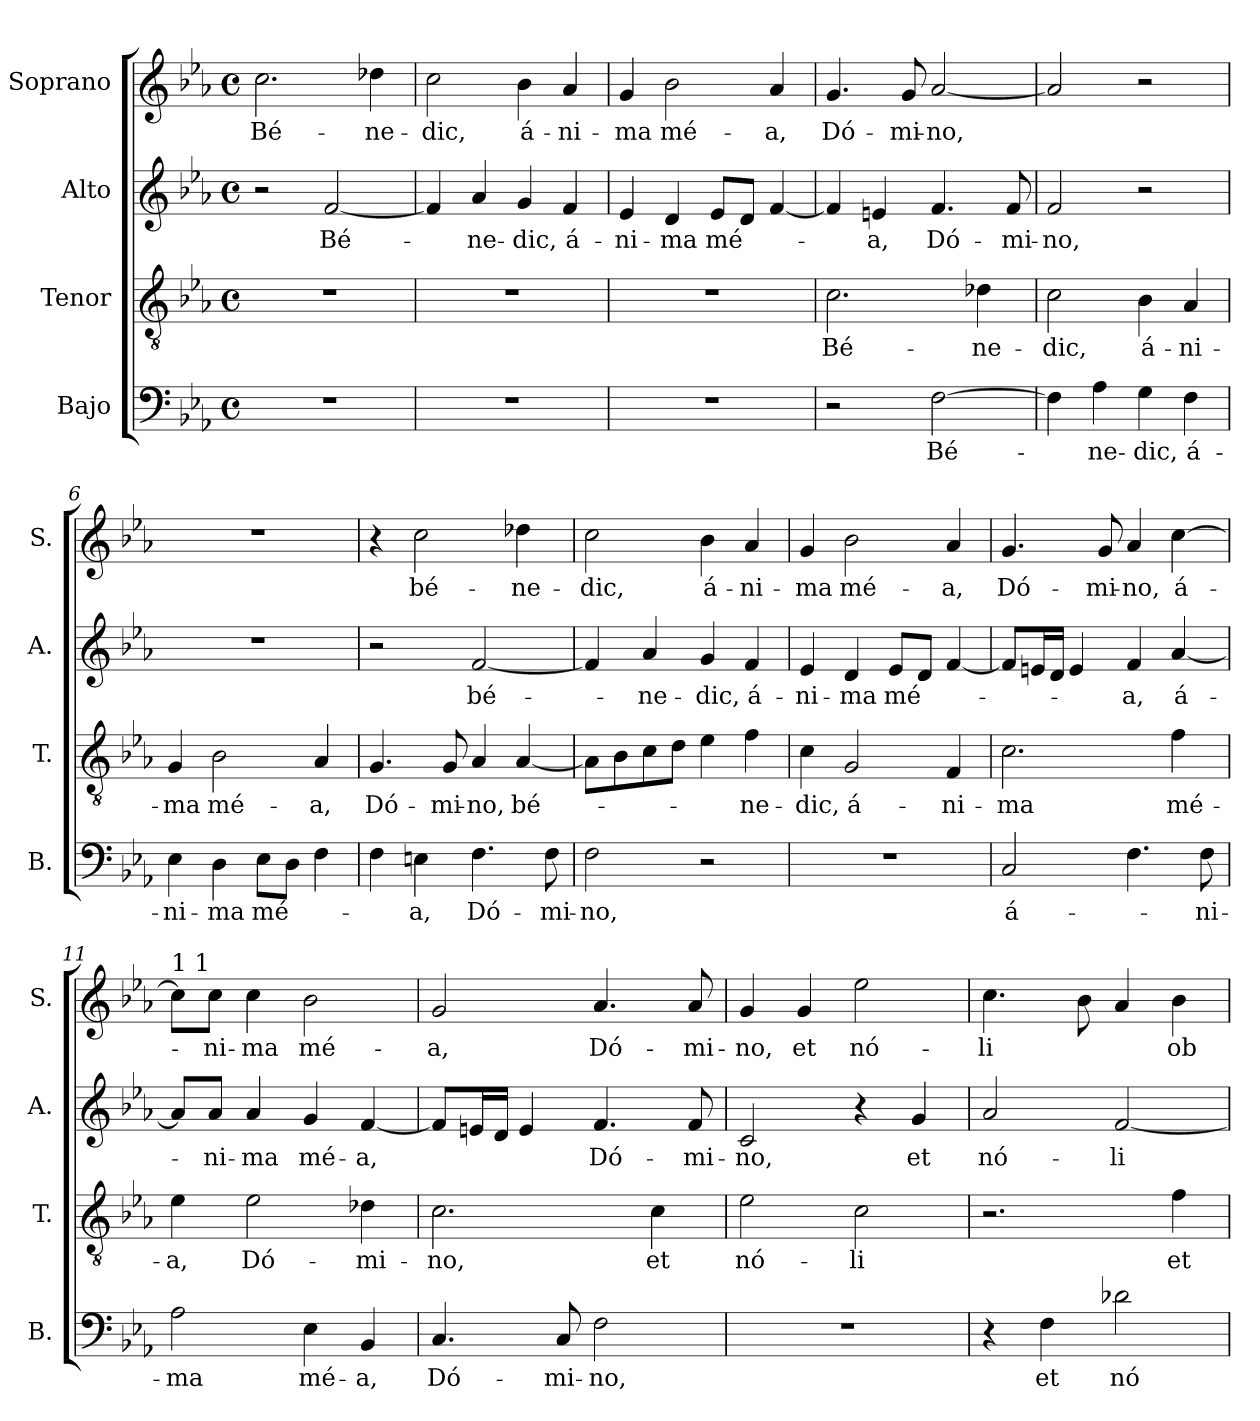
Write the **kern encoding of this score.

**kern	**text	**kern	**text	**kern	**text	**kern	**text
*part4	*part4	*part3	*part3	*part2	*part2	*part1	*part1
*staff4	*staff4	*staff3	*staff3	*staff2	*staff2	*staff1	*staff1
*I"Bajo	*	*I"Tenor	*	*I"Alto	*	*I"Soprano	*
*I'B.	*	*I'T.	*	*I'A.	*	*I'S.	*
*clefF4	*	*clefGv2	*	*clefG2	*	*clefG2	*
*k[b-e-a-]	*	*k[b-e-a-]	*	*k[b-e-a-]	*	*k[b-e-a-]	*
*E-:	*	*E-:	*	*E-:	*	*E-:	*
*M4/4	*	*M4/4	*	*M4/4	*	*M4/4	*
*met(c)	*	*met(c)	*	*met(c)	*	*met(c)	*
=1	=1	=1	=1	=1	=1	=1	=1
!	!	!	!	!	!	!	!LO:LY:b
1r	.	1r	.	2r	.	2.cc\	Bé-
!	!	!	!	!	!LO:LY:b	!	!
.	.	.	.	[<2f/	Bé-	.	.
!	!	!	!	!	!	!	!LO:LY:b
.	.	.	.	.	.	4dd-X\	-ne-
=2	=2	=2	=2	=2	=2	=2	=2
!	!	!	!	!	!	!	!LO:LY:b
1r	.	1r	.	4f/]	.	2cc\	-dic,
!	!	!	!	!	!LO:LY:b	!	!
.	.	.	.	4a-/	-ne-	.	.
!	!	!	!	!	!LO:LY:b:rj	!	!LO:LY:b
.	.	.	.	4g/	-dic,	4b-\	á-
!	!	!	!	!	!LO:LY:b	!	!LO:LY:b
.	.	.	.	4f/	á-	4a-/	-ni-
=3	=3	=3	=3	=3	=3	=3	=3
!	!	!	!	!	!LO:LY:b	!	!LO:LY:b
1r	.	1r	.	4e-/	-ni-	4g/	-ma
!	!	!	!	!	!LO:LY:b	!	!LO:LY:b
.	.	.	.	4d/	-ma	2b-\	mé-
!	!	!	!	!	!LO:LY:b	!	!
.	.	.	.	8e-/L	mé-	.	.
.	.	.	.	8d/J	.	.	.
!	!	!	!	!	!	!	!LO:LY:b
.	.	.	.	[<4f/	.	4a-/	-a,
=4	=4	=4	=4	=4	=4	=4	=4
!	!	!	!LO:LY:b	!	!	!	!LO:LY:b
2r	.	2.c\	Bé-	4f/]	.	4.g/	Dó-
!	!	!	!	!	!LO:LY:b	!	!
.	.	.	.	4en/	-a,	.	.
!	!	!	!	!	!	!	!LO:LY:b
.	.	.	.	.	.	8g/	-mi-
!	!LO:LY:b	!	!	!	!LO:LY:b	!	!LO:LY:b:rj
[>2F\	Bé-	.	.	4.f/	Dó-	[<2a-/	-no,
!	!	!	!LO:LY:b	!	!	!	!
.	.	4d-X\	-ne-	.	.	.	.
!	!	!	!	!	!LO:LY:b	!	!
.	.	.	.	8f/	-mi-	.	.
=5	=5	=5	=5	=5	=5	=5	=5
!	!	!	!LO:LY:b	!	!LO:LY:b	!	!
4F\]	.	2c\	-dic,	2f/	-no,	2a-/]	.
!	!LO:LY:b	!	!	!	!	!	!
4A-\	-ne-	.	.	.	.	.	.
!	!LO:LY:b:rj	!	!LO:LY:b	!	!	!	!
4G\	-dic,	4B-\	á-	2r	.	2r	.
!	!LO:LY:b	!	!LO:LY:b	!	!	!	!
4F\	á-	4A-/	-ni-	.	.	.	.
!!LO:LB:g=z
=6	=6	=6	=6	=6	=6	=6	=6
!	!LO:LY:b	!	!LO:LY:b	!	!	!	!
4E-\	-ni-	4G/	-ma	1r	.	1r	.
!	!LO:LY:b	!	!LO:LY:b	!	!	!	!
4D\	-ma	2B-\	mé-	.	.	.	.
!	!LO:LY:b	!	!	!	!	!	!
8E-\L	mé-	.	.	.	.	.	.
8D\J	.	.	.	.	.	.	.
!	!	!	!LO:LY:b	!	!	!	!
4F\	.	4A-/	-a,	.	.	.	.
=7	=7	=7	=7	=7	=7	=7	=7
!	!	!	!LO:LY:b	!	!	!	!
4F\	.	4.G/	Dó-	2r	.	4r	.
!	!LO:LY:b	!	!	!	!	!	!LO:LY:b
4En\	-a,	.	.	.	.	2cc\	bé-
!	!	!	!LO:LY:b	!	!	!	!
.	.	8G/	-mi-	.	.	.	.
!	!LO:LY:b	!	!LO:LY:b:rj	!	!LO:LY:b	!	!
4.F\	Dó-	4A-/	-no,	[<2f/	bé-	.	.
!	!	!	!LO:LY:b	!	!	!	!LO:LY:b
.	.	[<4A-/	bé-	.	.	4dd-X\	-ne-
!	!LO:LY:b	!	!	!	!	!	!
8F\	-mi-	.	.	.	.	.	.
=8	=8	=8	=8	=8	=8	=8	=8
!	!LO:LY:b	!	!	!	!	!	!LO:LY:b
2F\	-no,	8A-\L]	.	4f/]	.	2cc\	-dic,
.	.	8B-\	.	.	.	.	.
!	!	!	!	!	!LO:LY:b	!	!
.	.	8c\	.	4a-/	-ne-	.	.
.	.	8d\J	.	.	.	.	.
!	!	!	!	!	!LO:LY:b	!	!LO:LY:b
2r	.	4e-\	.	4g/	-dic,	4b-\	á-
!	!	!	!LO:LY:b	!	!LO:LY:b	!	!LO:LY:b
.	.	4f\	-ne-	4f/	á-	4a-/	-ni-
=9	=9	=9	=9	=9	=9	=9	=9
!	!	!	!LO:LY:b	!	!LO:LY:b	!	!LO:LY:b
1r	.	4c\	-dic,	4e-/	-ni-	4g/	-ma
!	!	!	!LO:LY:b	!	!LO:LY:b	!	!LO:LY:b
.	.	2G/	á-	4d/	-ma	2b-\	mé-
!	!	!	!	!	!LO:LY:b	!	!
.	.	.	.	8e-/L	mé-	.	.
.	.	.	.	8d/J	.	.	.
!	!	!	!LO:LY:b	!	!	!	!LO:LY:b
.	.	4F/	-ni-	[<4f/	.	4a-/	-a,
=10	=10	=10	=10	=10	=10	=10	=10
!	!LO:LY:b	!	!LO:LY:b	!	!	!	!LO:LY:b
2C/	á-	2.c\	-ma	8f/L]	.	4.g/	Dó-
.	.	.	.	16en/L	.	.	.
.	.	.	.	16d/JJ	.	.	.
.	.	.	.	4e/	.	.	.
!	!	!	!	!	!	!	!LO:LY:b
.	.	.	.	.	.	8g/	-mi-
!	!	!	!	!	!LO:LY:b	!	!LO:LY:b:rj
4.F\	.	.	.	4f/	-a,	4a-/	-no,
!	!	!	!LO:LY:b	!	!LO:LY:b	!	!LO:LY:b
.	.	4f\	mé-	[>4a-/	á-	[>4cc\	á-
!	!LO:LY:b	!	!	!	!	!	!
8F\	-ni-	.	.	.	.	.	.
!!LO:PB:g=z
=11	=11	=11	=11	=11	=11	=11	=11
!	!	!	!	!	!	!LO:TX:a:t=1 1	!
!	!LO:LY:b	!	!LO:LY:b	!	!	!	!
2A-\	-ma	4e-\	-a,	8a-/L]	.	8cc\L]	.
!	!	!	!	!	!LO:LY:b	!	!LO:LY:b
.	.	.	.	8a-/J	-ni-	8cc\J	-ni-
!	!	!	!LO:LY:b	!	!LO:LY:b:rj	!	!LO:LY:b:rj
.	.	2e-\	Dó-	4a-/	-ma	4cc\	-ma
!	!LO:LY:b	!	!	!	!LO:LY:b	!	!LO:LY:b
4E-\	mé-	.	.	4g/	mé-	2b-\	mé-
!	!LO:LY:b	!	!LO:LY:b	!	!LO:LY:b	!	!
4BB-/	-a,	4d-X\	-mi-	[<4f/	-a,	.	.
=12	=12	=12	=12	=12	=12	=12	=12
!	!LO:LY:b	!	!LO:LY:b	!	!	!	!LO:LY:b
4.C/	Dó-	2.c\	-no,	8f/L]	.	2g/	-a,
.	.	.	.	16en/L	.	.	.
.	.	.	.	16d/JJ	.	.	.
.	.	.	.	4e/	.	.	.
!	!LO:LY:b	!	!	!	!	!	!
8C/	-mi-	.	.	.	.	.	.
!	!LO:LY:b:rj	!	!	!	!LO:LY:b	!	!LO:LY:b
2F\	-no,	.	.	4.f/	Dó-	4.a-/	Dó-
!	!	!	!LO:LY:b	!	!	!	!
.	.	4c\	et	.	.	.	.
!	!	!	!	!	!LO:LY:b	!	!LO:LY:b
.	.	.	.	8f/	-mi-	8a-/	-mi-
=13	=13	=13	=13	=13	=13	=13	=13
!	!	!	!LO:LY:b	!	!LO:LY:b	!	!LO:LY:b
1r	.	2e-\	nó-	2c/	-no,	4g/	-no,
!	!	!	!	!	!	!	!LO:LY:b
.	.	.	.	.	.	4g/	et
!	!	!	!LO:LY:b	!	!	!	!LO:LY:b
.	.	2c\	-li	4r	.	2ee-\	nó-
!	!	!	!	!	!LO:LY:b	!	!
.	.	.	.	4g/	et	.	.
=14	=14	=14	=14	=14	=14	=14	=14
!	!	!	!	!	!LO:LY:b	!	!LO:LY:b
4r	.	2.r	.	2a-/	nó-	4.cc\	-li
!	!LO:LY:b	!	!	!	!	!	!
4F\	et	.	.	.	.	.	.
.	.	.	.	.	.	8b-\	.
!	!LO:LY:b	!	!	!	!LO:LY:b	!	!
2d-X\	nó-	.	.	[<2f/	-li	4a-/	.
!	!	!	!LO:LY:b	!	!	!	!LO:LY:b
.	.	4f\	et	.	.	4b-\	ob-
=	=	=	=	=	=	=	=
*-	*-	*-	*-	*-	*-	*-	*-
